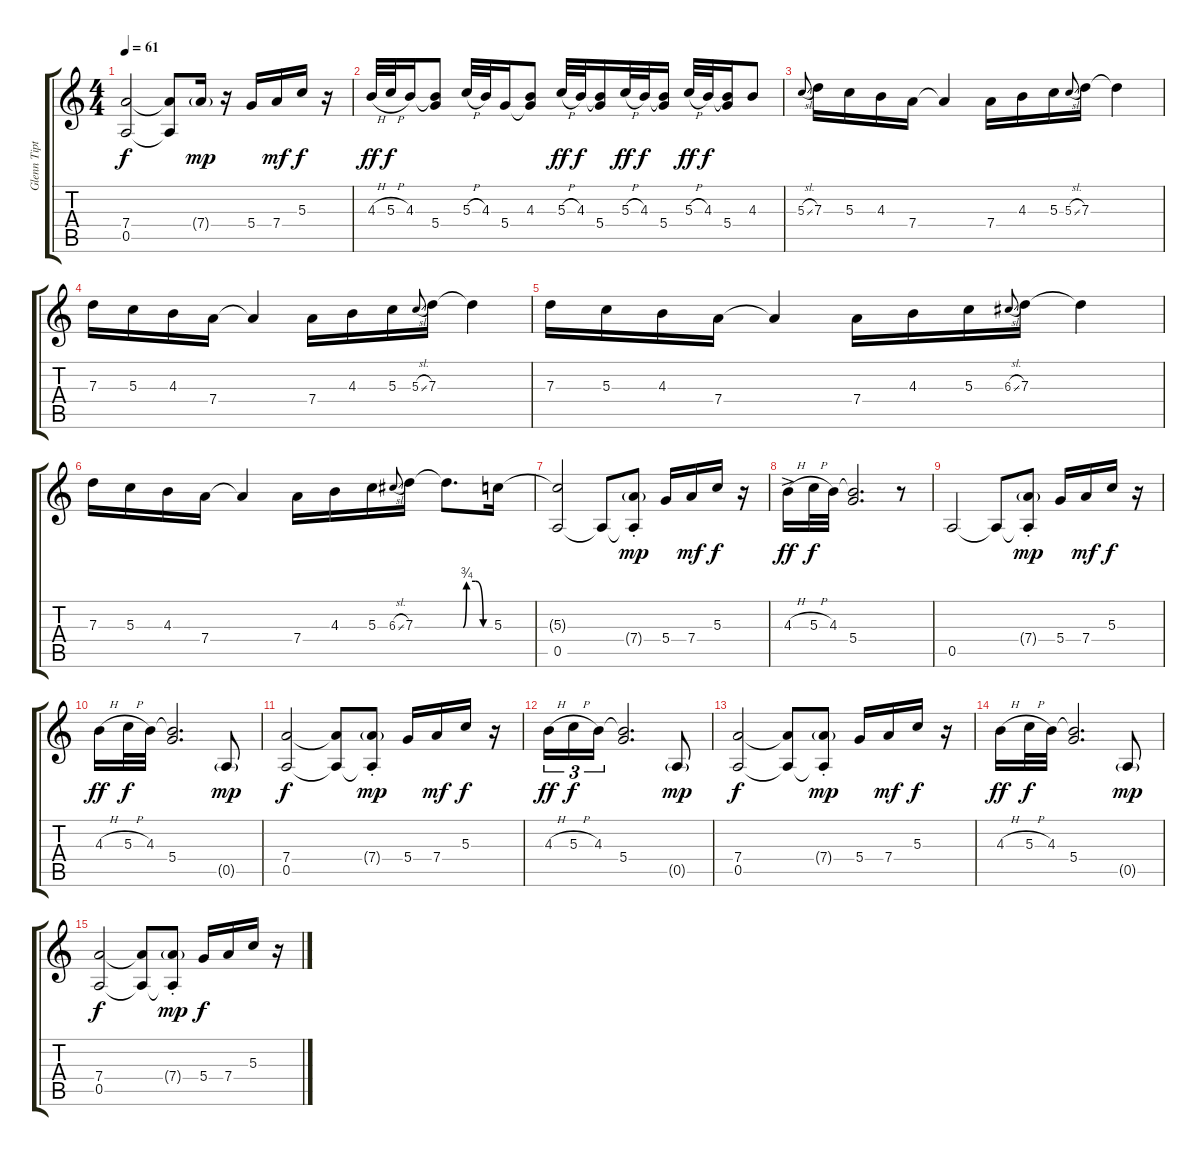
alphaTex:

\track ("Glenn Tipton" "Glenn Tipt") {instrument electricguitarjazz}
\staff {score tabs}
\tuning (E4 B3 G3 D3 A2 E2) {hide}
\ts (4 4)
\tempo 61
\clef g2
\ks c
(7.4 0.5).2{dy f} (7.4{t} 0.5{t}).8 7.4{g}.16{dy mp} r.16 5.4.16 7.4.16{dy mf} 5.3.16{dy f} r.16 |
4.3{h}.32{dy ff} 5.3{h}.32{dy f} 4.3.16 (4.3{t} 5.4).8 5.3{h}.32 4.3.32 5.4.16 (4.3 5.4{t}).8 5.3{h}.32{dy ff} 4.3.32{dy f} (4.3{t} 5.4).16 5.3{h}.32{dy ff} 4.3.32{dy f} (4.3{t} 5.4).16 5.3{h}.32{dy ff} 4.3.32{dy f} (4.3{t} 5.4).16 4.3.8 |
5.3{sl}.8{gr onbeat} 7.3.16 5.3.16 4.3.16 7.4.16 7.4{t}.4 7.4.16 4.3.16 5.3.16 5.3{sl}.8{gr onbeat} 7.3.16 7.3{t}.4 |
7.3.16 5.3.16 4.3.16 7.4.16 7.4{t}.4 7.4.16 4.3.16 5.3.16 5.3{sl}.8{gr onbeat} 7.3.16 7.3{t}.4 |
7.3.16 5.3.16 4.3.16 7.4.16 7.4{t}.4 7.4.16 4.3.16 5.3.16 6.3{sl}.8{gr onbeat} 7.3.16 7.3{t}.4 |
7.3.16 5.3.16 4.3.16 7.4.16 7.4{t}.4 7.4.16 4.3.16 5.3.16 6.3{sl}.8{gr onbeat} 7.3.16 7.3{be (custom 0 0 21 0 26 3 39 3 50 0 60 0) t}.8{d} 5.3.16 |
(5.3{t} 0.5).2 0.5{t}.8 (7.4{g st} 0.5{t}).8{dy mp} 5.4.16 7.4.16{dy mf} 5.3.16{dy f} r.16 |
4.3{h ac}.16{dy ff} 5.3{h}.32{dy f} 4.3.32 (4.3{t} 5.4).2{d} r.8 |
0.5.2 0.5{t}.8 (7.4{g st} 0.5{t}).8{dy mp} 5.4.16 7.4.16{dy mf} 5.3.16{dy f} r.16 |
4.3{h}.16{dy ff} 5.3{h}.32{dy f} 4.3.32 (4.3{t} 5.4).2{d} 0.5{g}.8{dy mp} |
(7.4 0.5).2{dy f} (7.4{t} 0.5{t}).8 (7.4{g st} 0.5{t}).8{dy mp} 5.4.16 7.4.16{dy mf} 5.3.16{dy f} r.16 |
4.3{h}.16{tu (3 2) dy ff} 5.3{h}.16{tu (3 2) dy f} 4.3.16{tu (3 2)} (4.3{t} 5.4).2{d} 0.5{g}.8{dy mp} |
(7.4 0.5).2{dy f} (7.4{t} 0.5{t}).8 (7.4{g st} 0.5{t}).8{dy mp} 5.4.16 7.4.16{dy mf} 5.3.16{dy f} r.16 |
4.3{h}.16{dy ff} 5.3{h}.32{dy f} 4.3.32 (4.3{t} 5.4).2{d} 0.5{g}.8{dy mp} |
(7.4 0.5).2{dy f} (7.4{t} 0.5{t}).8 (7.4{g st} 0.5{t}).8{dy mp} 5.4.16{dy f} 7.4.16 5.3.16 r.16
